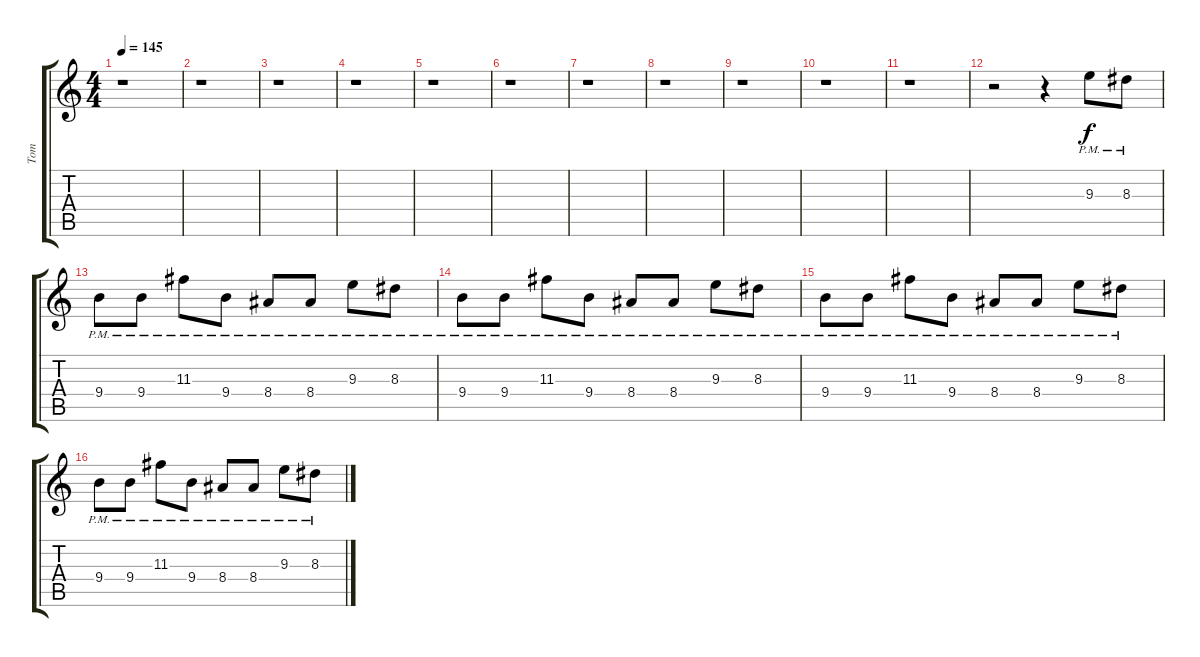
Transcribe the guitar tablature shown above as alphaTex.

\track ("Tom" "Tom") {instrument overdrivenguitar}
\staff {score tabs}
\tuning (E4 B3 G3 D3 A2 E2) {hide}
\ts (4 4)
\tempo 145
\clef g2
\ks c
r.1{dy f instrument overdrivenguitar} |
r.1 |
r.1 |
r.1 |
r.1 |
r.1 |
r.1 |
r.1 |
r.1 |
r.1 |
r.1 |
r.2 r.4 9.3{pm}.8{volume 6} 8.3{pm}.8 |
9.4{pm}.8 9.4{pm}.8 11.3{pm}.8 9.4{pm}.8 8.4{pm}.8 8.4{pm}.8 9.3{pm}.8 8.3{pm}.8 |
9.4{pm}.8 9.4{pm}.8 11.3{pm}.8 9.4{pm}.8 8.4{pm}.8 8.4{pm}.8 9.3{pm}.8 8.3{pm}.8 |
9.4{pm}.8 9.4{pm}.8 11.3{pm}.8 9.4{pm}.8 8.4{pm}.8 8.4{pm}.8 9.3{pm}.8 8.3{pm}.8 |
9.4{pm}.8 9.4{pm}.8 11.3{pm}.8 9.4{pm}.8 8.4{pm}.8 8.4{pm}.8 9.3{pm}.8 8.3{pm}.8
